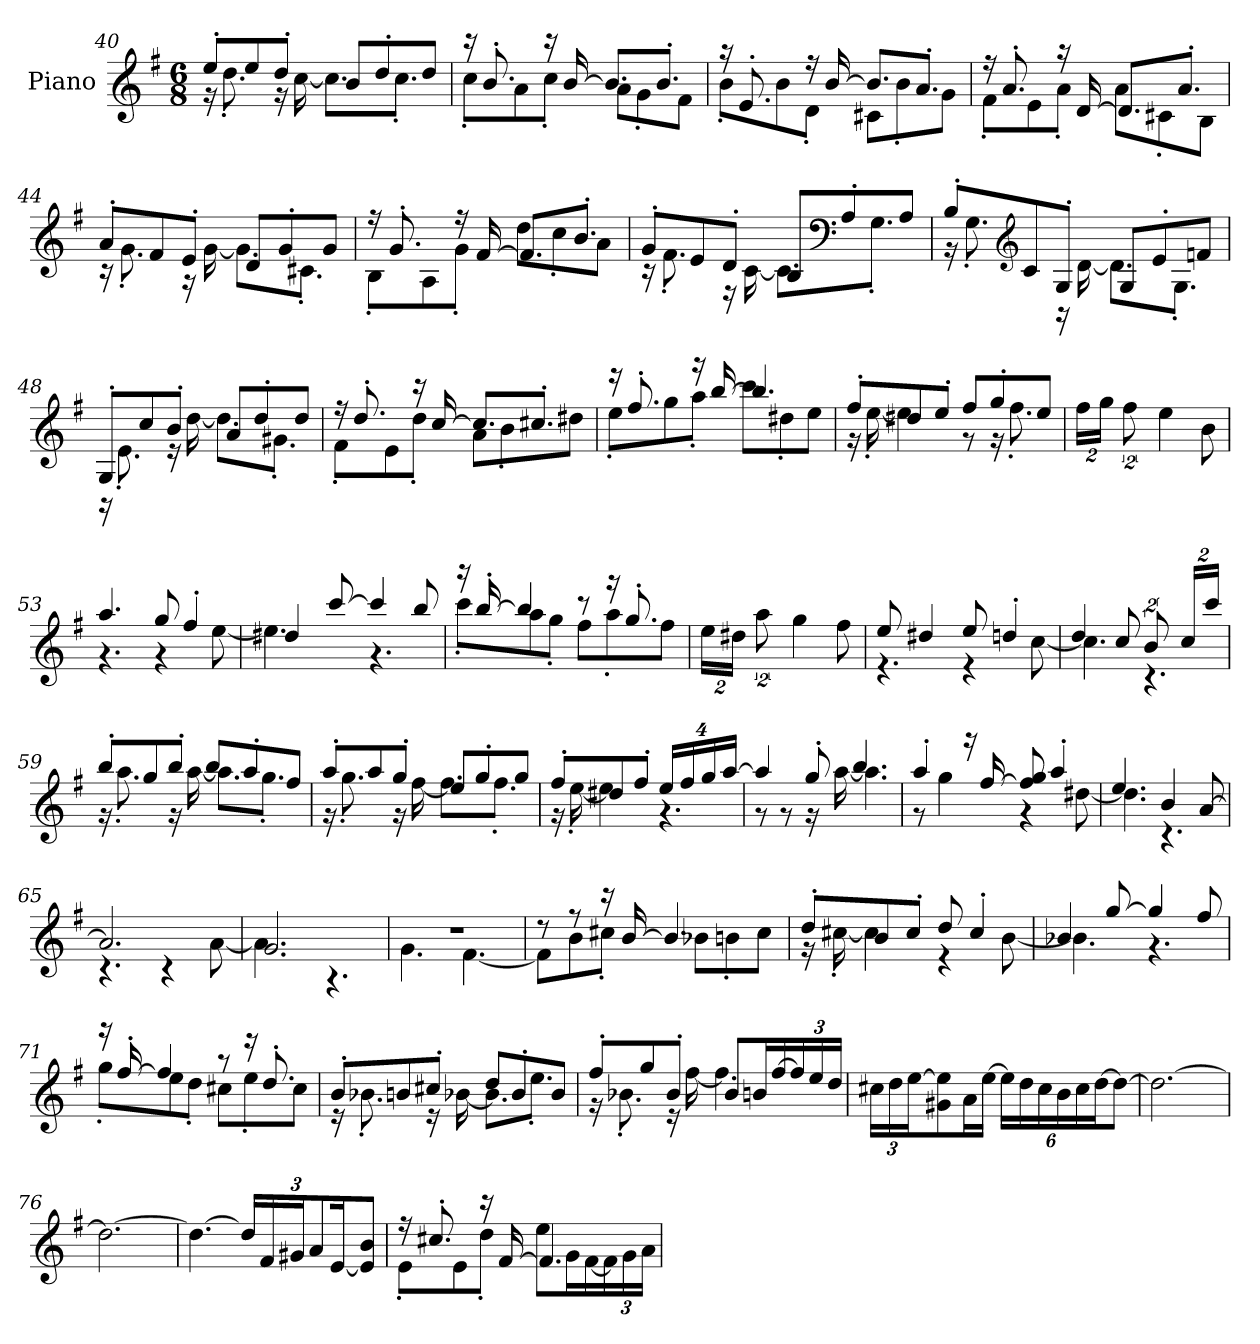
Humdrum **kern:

**kern
*part1
*staff1
*I"Piano
*I'Pno.
*clefG2
*k[f#]
*M6/8
=40
*^
8ee'/L	16r
.	8.dd'\
8ee/	.
8dd'/J	16r
.	[16cc\
8b/L	8.cc\L]
8dd'/	.
.	8.cc'\J
8dd/J	.
=41	=41
16r	8cc'\L
8.b'/	.
.	8a\
16r	8cc'\J
[16b/	.
8.b/L]	8a\L
.	8g'\
8.b'/J	.
.	8f#\J
!!LO:LB:g=z	!!
=42	=42
16r	8b'\L
8.e'/	.
.	8b\
16r	8d'\J
[16b/	.
8.b/L]	8c#X\L
.	8b'\
8.a'/J	.
.	8g\J
=43	=43
16r	8f#'\L
8.a'/	.
.	8e\
16r	8a'\J
[16d/	.
8.d/L]	8a\L
.	8c#X'\
8.a'/J	.
.	8B\J
=44	=44
8a'/L	16r
.	8.g'\
8f#/	.
8e'/J	16r
.	[16g\
8d/L	8.g\L]
8g'/	.
.	8.c#X'\J
8g/J	.
!!LO:LB:g=z	!!
=45	=45
16r	8B'\L
8.g'/	.
.	8A\
16r	8g'\J
[16f#/	.
8.f#/L]	8dd\L
.	8cc'\
8.b'/J	.
.	8a\J
=46	=46
8g'/L	16r
.	8.f#'\
8e/	.
8d'/J	16r
.	[16c\
8B/L	8.c\L]
*clefF4	*
8A'/	.
.	8.G'\J
8A/J	.
=47	=47
8B'/L	16r
.	8.G'\
*clefG2	*
8c/	.
8G'/J	16r
.	[16d\
8G/L	8.d\L]
8e'/	.
.	8.G'\J
8fn/J	.
!!LO:PB:g=z	!!
=48	=48
8G'/L	16r
.	8.e'\
8cc/	.
8b'/J	16r
.	[16dd\
8a/L	8.dd\L]
8dd'/	.
.	8.g#X'\J
8dd/J	.
=49	=49
16r	8f#'\L
8.dd'/	.
.	8e\
16r	8dd'\J
[16cc/	.
8.cc/L]	8a\L
.	8b'\
8.cc#X'/J	.
.	8dd#X\J
=50	=50
16r	8ee'\L
8.ff#'/	.
.	8gg\
16r	8aa'\J
[16bb/	.
4.bb/]	8ccc\L
.	8dd#X'\
.	8ee\J
!!LO:LB:g=z	!!
=51	=51
8ff#'/L	16r
.	[16ee'\
8dd#X/	4ee\]
8ee'/J	.
8ff#/L	8r
8gg'/	16r
.	8.ff#'\
8ee/J	.
*v	*v
=52
32%3ff#\L
32%3gg\J
16%3ff#\
4ee\
8b\
=53
*^
4.aa/	4.r
8gg/	4r
4ff#'/	.
.	[8ee\
=54	=54
4dd#X/	4.ee\]
[8ccc/	.
4ccc/]	4.r
8bb/	.
=55	=55
16r	8ccc'\L
[16bb'/	.
4bb/]	8aa\
.	8gg'\J
8r	8ff#\L
16r	8aa'\
8.gg'/	.
.	8ff#\J
*v	*v
!!LO:LB:g=z
=56
32%3ee\L
32%3dd#X\J
16%3aa\
4gg\
8ff#\
=57
*^
8ee/	4.r
4dd#X/	.
8ee/	4r
4ddn'/	.
.	[8cc\
=58	=58
4dd/	4.cc\]
8cc/	.
16%3b/	4.r
32%3cc/L	.
32%3ccc/J	.
=59	=59
8bb'/L	16r
.	8.aa'\
8gg/	.
8bb'/J	16r
.	[16aa\
8bb/L	8.aa\L]
8aa'/	.
.	8.gg'\J
8ff#/J	.
!!LO:LB:g=z	!!
=60	=60
8aa'/L	16r
.	8.gg'\
8aa/	.
8gg'/J	16r
.	[16ff#\
8ee/L	8.ff#\L]
8gg'/	.
.	8.ff#'\J
8gg/J	.
=61	=61
8ff#'/L	16r
.	[16ee'\
8dd#X/	4ee\]
8ff#'/J	.
*Xbrackettup	*
32%3ee/L	4.r
32%3ff#/	.
32%3gg/	.
[32%3aa/J	.
=62	=62
4aa/]	8r
.	8r
8gg'/	16r
.	[16aa\
4.bb/	4.aa\]
=63	=63
4aa'/	8r
.	4gg\
16r	.
[16ff#/	.
8ff#/] 8gg/	4r
4aa'/	.
.	[8dd#X\
!!LO:LB:g=z	!!
=64	=64
4.ee/	4.dd#\]
4b/	4.r
[8a/	.
=65	=65
2.a/]	4.r
.	4r
.	[8a\
=66	=66
2.g/	4.a\]
.	4.r
=67	=67
2.r	4.g\
.	[4.f#\
=68	=68
8r	8f#\L]
8r	8b\
16r	8cc#X'\J
[16b/	.
4.b/]	8b-X\L
.	8bn'\
.	8cc#\J
=69	=69
8dd'/L	16r
.	[16cc#X'\
8b/	4cc#\]
8cc#'/J	.
8dd/	4r
4cc#'/	.
.	[8b\
!!LO:LB:g=z	!!
=70	=70
4b-X/	4.b\]
[8gg/	.
4gg/]	4.r
8ff#/	.
=71	=71
16r	8gg'\L
[16ff#'/	.
4ff#/]	8ee\
.	8dd'\J
8r	8cc#X\L
16r	8ee'\
8.dd'/	.
.	8cc#\J
=72	=72
8b'/L	16r
.	8.b-X'\
8bn/	.
8cc#X'/J	16r
.	[16b-X\
8dd/L	8.b-\L]
8b-'/	.
.	8.ee'\J
8b-/J	.
!!LO:LB:g=z	!!
=73	=73
8ff#'/L	16r
.	8.b-X'\
8gg/	.
8b-'/J	16r
.	[16ff#\
8b-/L	4.ff#\]
16bn/L	.
[16ff#/	.
24ff#/]	.
24ee/	.
24dd/JJ	.
*v	*v
=74
24cc#X\LL
24dd\
[24ee\J
8g#X\ 8ee\]
16a\L
[16ee\JJ
24ee\LL]
24dd\
24cc#\
24b\
24cc#\
[24dd\J
8dd\J_
=75
2.dd\_
=76
2.dd\_
=77
4.dd\_
24dd/LL]
24f#/
24g#X/J
12a/
[24e/K
8e/] 8b/J
!!LO:LB:g=z
=78
*^
16r	8e'\L
8.cc#X'/	.
.	8e\
16r	8dd'\J
[16f#/	.
4.f#/]	8ee\L
.	16g\L
.	[16f#\
.	24f#\]
.	24g\
.	24a\JJ
*v	*v
=
*-
